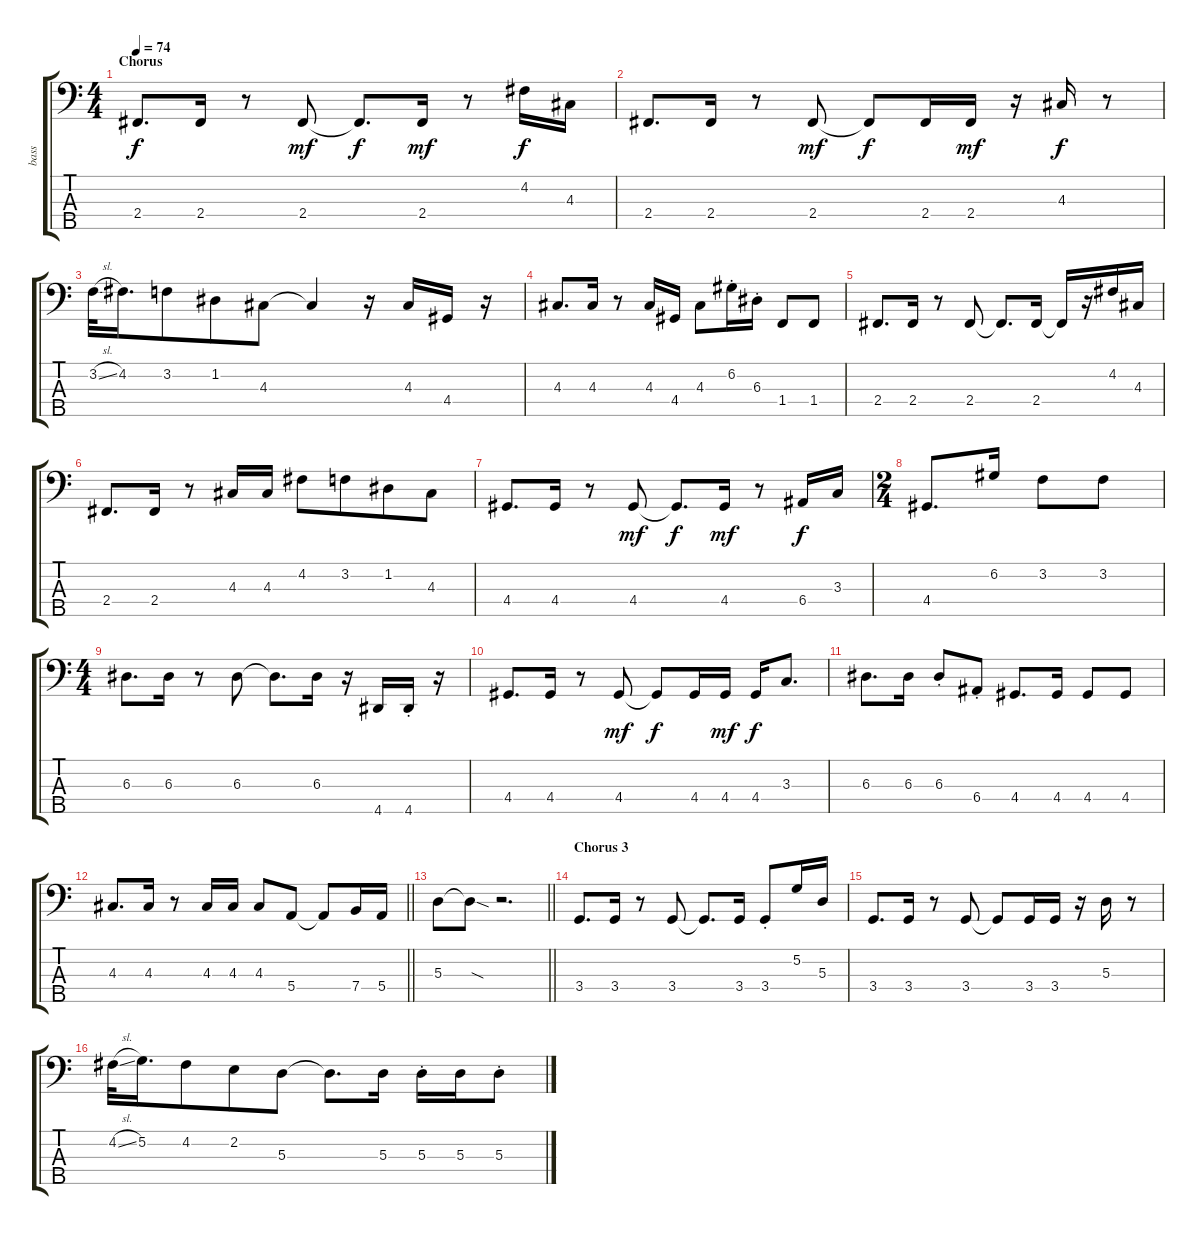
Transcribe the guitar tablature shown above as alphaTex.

\track ("bass" "bass") {instrument electricbassfinger}
\staff {score tabs}
\tuning (G2 D2 A1 E1 B0) {hide}
\ts (4 4)
\section ("" "Chorus")
\tempo 74
\clef f4
\ks c
2.4.8{d dy f} 2.4.16 r.8 2.4.8{dy mf} 2.4{t}.8{d dy f} 2.4.16{dy mf} r.8 4.2.16{dy f} 4.3.16 |
2.4.8{d} 2.4.16 r.8 2.4.8{dy mf} 2.4{t}.8{dy f} 2.4.16 2.4.16{dy mf} r.16 4.3.16{dy f} r.8 |
3.2{sl}.32 4.2.16{d} 3.2.8{beam merge} 1.2.8 4.3.8 4.3{t}.4 r.16 4.3.16 4.4.16 r.16 |
4.3.8{d} 4.3.16 r.8 4.3.16 4.4.16 4.3.8 6.2{st}.16 6.3{st}.16 1.4.8 1.4.8 |
2.4.8{d} 2.4.16 r.8 2.4.8 2.4{t}.8{d} 2.4.16 2.4{t}.16 r.16 4.2.16{beam Up} 4.3.16{beam Up} |
2.4.8{d} 2.4.16 r.8 4.3.16 4.3.16 4.2.8 3.2.8{beam merge} 1.2.8 4.3.8 |
4.4.8{d} 4.4.16 r.8 4.4.8{dy mf} 4.4{t}.8{d dy f} 4.4.16{dy mf} r.8 6.4.16{dy f} 3.3.16 |
\ts (2 4)
4.4.8{d} 6.2.16 3.2.8 3.2.8 |
\ts (4 4)
6.3.8{d} 6.3.16 r.8 6.3.8 6.3{t}.8{d} 6.3.16 r.16 4.5.16 4.5{st}.16 r.16 |
4.4.8{d} 4.4.16 r.8 4.4.8{dy mf} 4.4{t}.8{dy f} 4.4.16 4.4.16{dy mf} 4.4.16{dy f} 3.3.8{d} |
6.3.8{d} 6.3.16 6.3{st}.8 6.4{st}.8 4.4.8{d} 4.4.16 4.4.8 4.4.8 |
\barLineRight lightlight
4.3.8{d} 4.3.16 r.8 4.3.16 4.3.16 4.3.8 5.4.8 5.4{t}.8 7.4.16 5.4.16 |
\barLineRight lightlight
5.3.8 5.3{sod t}.8 r.2{d} |
\section ("" "Chorus 3")
3.4.8{d} 3.4.16 r.8 3.4.8 3.4{t}.8{d} 3.4.16 3.4{st}.8 5.2.16 5.3.16 |
3.4.8{d} 3.4.16 r.8 3.4.8 3.4{t}.8 3.4.16 3.4.16 r.16 5.3.16 r.8 |
4.2{sl}.32 5.2.16{d} 4.2.8{beam merge} 2.2.8 5.3.8 5.3{t}.8{d} 5.3.16 5.3{st}.16 5.3.16 5.3{st}.8
